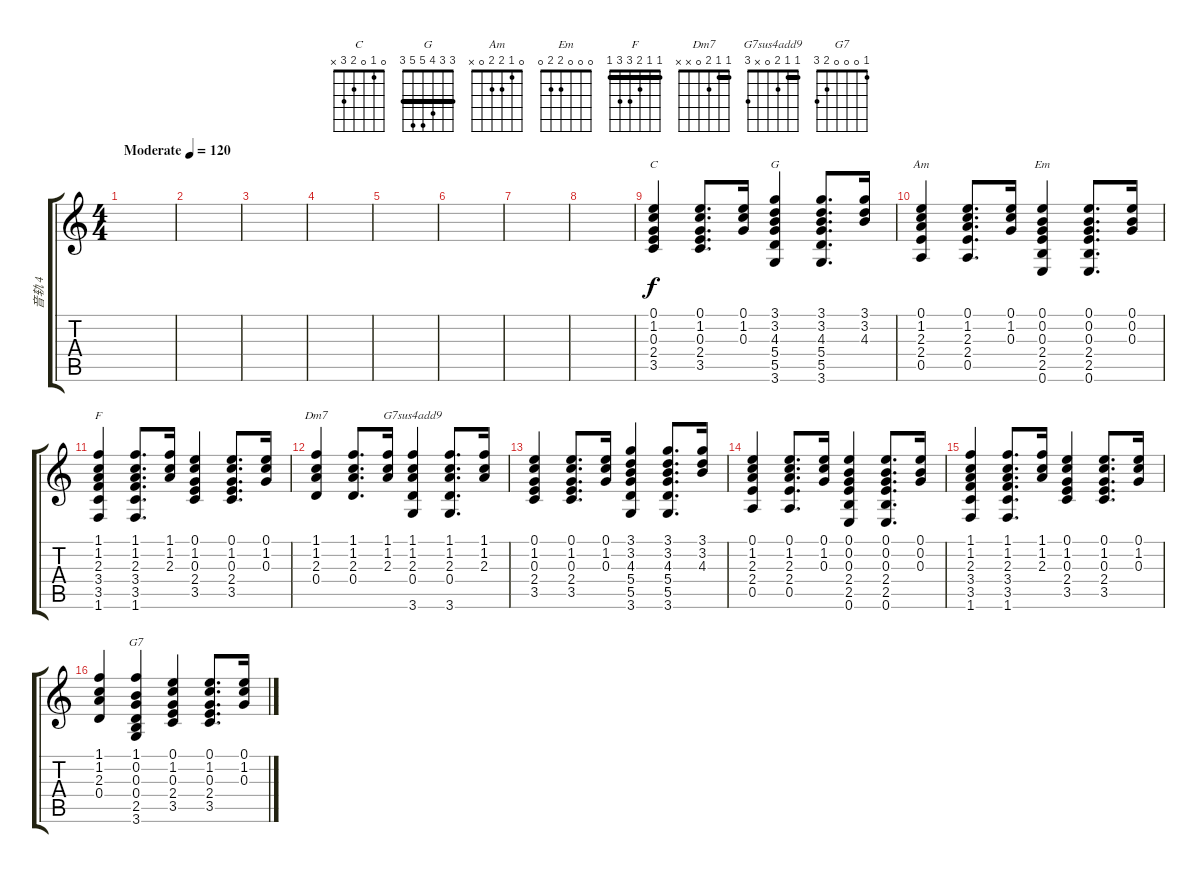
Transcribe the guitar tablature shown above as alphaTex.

\track ("音轨 4" "音轨 4") {instrument acousticguitarsteel}
\staff {score tabs}
\tuning (E4 B3 G3 D3 A2 E2) {hide}
\chord ("C" 0 1 0 2 3 x)
\chord ("G" 3 3 4 5 5 3) {barre 3}
\chord ("Am" 0 1 2 2 0 x)
\chord ("Em" 0 0 0 2 2 0)
\chord ("F" 1 1 2 3 3 1) {barre 1}
\chord ("Dm7" 1 1 2 0 x x) {barre 1}
\chord ("G7sus4add9" 1 1 2 0 x 3) {barre 1}
\chord ("G7" 1 0 0 0 2 3)
\ts (4 4)
\tempo (120 "Moderate")
\clef g2
\ks c
|
|
|
|
|
|
|
|
(0.1 1.2 0.3 2.4 3.5).4{ch "C"} (0.1 1.2 0.3 2.4 3.5).8{d} (0.1 1.2 0.3).16 (3.1 3.2 4.3 5.4 5.5 3.6).4{ch "G"} (3.1 3.2 4.3 5.4 5.5 3.6).8{d} (3.1 3.2 4.3).16 |
(0.1 1.2 2.3 2.4 0.5).4{ch "Am"} (0.1 1.2 2.3 2.4 0.5).8{d} (0.1 1.2 0.3).16 (0.1 0.2 0.3 2.4 2.5 0.6).4{ch "Em"} (0.1 0.2 0.3 2.4 2.5 0.6).8{d} (0.1 0.2 0.3).16 |
(1.1 1.2 2.3 3.4 3.5 1.6).4{ch "F"} (1.1 1.2 2.3 3.4 3.5 1.6).8{d} (1.1 1.2 2.3).16 (0.1 1.2 0.3 2.4 3.5).4 (0.1 1.2 0.3 2.4 3.5).8{d} (0.1 1.2 0.3).16 |
(1.1 1.2 2.3 0.4).4{ch "Dm7"} (1.1 1.2 2.3 0.4).8{d} (1.1 1.2 2.3).16 (1.1 1.2 2.3 0.4 3.6).4{ch "G7sus4add9"} (1.1 1.2 2.3 0.4 3.6).8{d} (1.1 1.2 2.3).16 |
(0.1 1.2 0.3 2.4 3.5).4 (0.1 1.2 0.3 2.4 3.5).8{d} (0.1 1.2 0.3).16 (3.1 3.2 4.3 5.4 5.5 3.6).4 (3.1 3.2 4.3 5.4 5.5 3.6).8{d} (3.1 3.2 4.3).16 |
(0.1 1.2 2.3 2.4 0.5).4 (0.1 1.2 2.3 2.4 0.5).8{d} (0.1 1.2 0.3).16 (0.1 0.2 0.3 2.4 2.5 0.6).4 (0.1 0.2 0.3 2.4 2.5 0.6).8{d} (0.1 0.2 0.3).16 |
(1.1 1.2 2.3 3.4 3.5 1.6).4 (1.1 1.2 2.3 3.4 3.5 1.6).8{d} (1.1 1.2 2.3).16 (0.1 1.2 0.3 2.4 3.5).4 (0.1 1.2 0.3 2.4 3.5).8{d} (0.1 1.2 0.3).16 |
(1.1 1.2 2.3 0.4).4 (1.1 0.2 0.3 0.4 2.5 3.6).4{ch "G7"} (0.1 1.2 0.3 2.4 3.5).4 (0.1 1.2 0.3 2.4 3.5).8{d} (0.1 1.2 0.3).16
